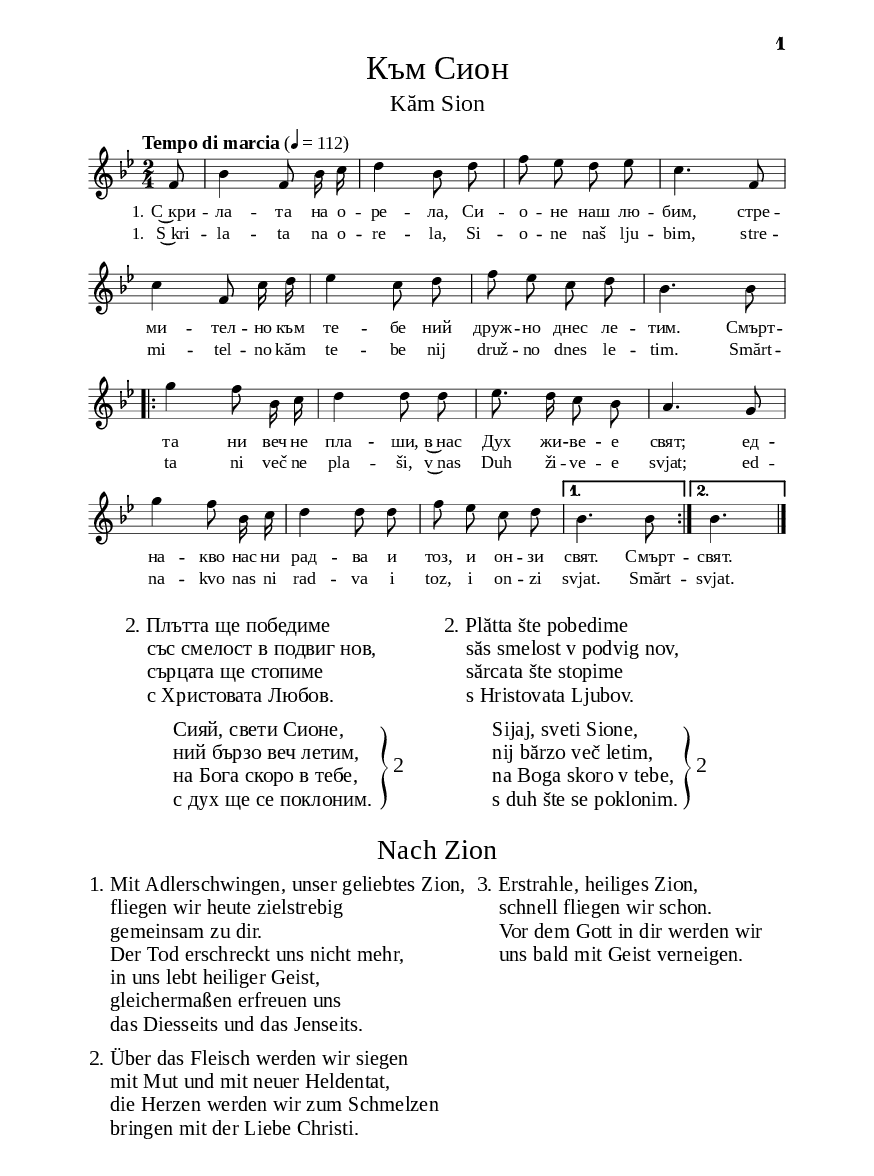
\version "2.24.4"

% include paper part and global functions
\include "include/globals.ily"
"rightBraces054" = \markup {
  \column {
    % repeat braces
    \translate #'(0 . -18.7 )
    \right-brace #40
  }
  \column {
    % repeat numbers
    \translate #'(0 . -19.3 )
    2
  }
}


\bookpart {


  \label #'ref054
  \tocItem \markup "Към Сион – Kăm Sion"

  \include "include/bookpart-paper.ily"


  \score {
    \include "include/score-layout.ily"

    \new Voice \absolute  {
      \clef treble
      \key bes \major
      \time 2/4

      \tempoFunc "Tempo di marcia" 4 "112"
      \autoBeamOff

      \partial 8
      f'8 |  bes'4 f'8 bes'16 c'' | d''4 bes'8 d'' | f''8 es'' d'' es''  |

      c''4. f'8 |\break c''4 f'8 c''16 d'' | es''4 c''8 d'' | f''8 es'' c'' d''  |

      bes'4. bes'8 \repeat volta 2 {
        | \break g''4 f''8 bes'16 c'' d''4 d''8 d'' |

        es''8. d''16 c''8 bes' | a'4. g'8 | \break g''4 f''8 bes'16 c''  |

        d''4 d''8 d'' | f''8 es'' c'' d'' |
      } \alternative {
        { bes'4. bes'8 | }
        {bes'4.   \break }
      } \bar "|."
    }

    \addlyrics {
      \set stanza = "1." С~кри -- ла -- та на о -- ре -- ла, Си -- о -- не наш лю --
      бим, стре -- ми -- тел -- но към те -- бе ний друж -- но днес ле --
      тим. Смърт -- та ни веч не пла -- ши, в~нас
      Дух жи -- ве -- е свят; ед -- на -- кво нас ни
      рад -- ва и тоз, и он -- зи свят. Смърт -- свят.
    }

    \addlyrics {
      \set stanza = "1." S~kri -- la -- ta na o -- re -- la, Si -- o -- ne naš lju --
      bim, stre -- mi -- tel -- no kăm te -- be nij druž -- no dnes le --
      tim. Smărt -- ta ni več ne pla -- ši, v~nas
      Duh ži -- ve -- e svjat; ed -- na -- kvo nas ni
      rad -- va i toz, i on -- zi svjat. Smărt -- svjat.
    }

    \header {
      title = \titleFunc "Към Сион" "Kăm Sion"
    }

    \midi{}

  } % score

  \markup \vspace #1
  \markup \abs-fontsize #10 {
    \hspace #5
    \override #`(baseline-skip . ,bgCoupletBaselineSkip)
    \column {
      \line {   2. Плътта ще победиме}

      \line {   "   "със смелост в подвиг нов,}

      \line {   "   "сърцата ще стопиме}

      \line {   "   "с Христовата Любов.}

      \vspace #0.5

      \line {   "        "Сияй, свети Сионе,}

      \line {   "        "ний бързо веч летим,}

      \line {   "        "на Бога скоро в тебе,}

      \line {   "        "с дух ще се поклоним. }
    } \"rightBraces054"

    \hspace #5
    \override #`(baseline-skip . ,bgCoupletBaselineSkip)
    \column {
      \line {   2. Plătta šte pobedime}

      \line {   "   "săs smelost v podvig nov,}

      \line {   "   "sărcata šte stopime}

      \line {   "   "s Hristovata Ljubov.}

      \vspace #0.5

      \line {   "        "Sijaj, sveti Sione,}

      \line {   "        "nij bărzo več letim,}

      \line {   "        "na Boga skoro v tebe,}

      \line {   "        "s duh šte se poklonim. }
    } \"rightBraces054"
  } % markup

  \markup \empty-two
  \version "2.24.3"

\markup \fill-line { \fontsize #deTitleFontSize "Nach Zion" }
\markup \null
\markup \null
\markup \abs-fontsize #10 {

  \override #`(baseline-skip . ,deCoupletBaselineSkip)

  \column {

    \line { 1. Mit Adlerschwingen, unser geliebtes Zion, }

    \line { "   " fliegen wir heute zielstrebig }
    
    \line { "   " gemeinsam zu dir.}

    \line { "   "Der Tod erschreckt uns nicht mehr, }

    \line { "   "in uns lebt heiliger Geist, }

    \line { "   "gleichermaßen erfreuen uns }

    \line { "   " das Diesseits und das Jenseits.}

      \vspace #0.5
    \line { 2. Über das Fleisch werden wir siegen}

    \line { "   "mit Mut und mit neuer Heldentat, }

    \line { "   " die Herzen werden wir zum Schmelzen }

    \line { "   " bringen mit der Liebe Christi.}

  



  }

     \hspace #1
  \override #`(baseline-skip . ,deCoupletBaselineSkip)

  \column {

    \line { 3. Erstrahle, heiliges Zion,}

    \line { "   "schnell fliegen wir schon.}

    \line { "   "Vor dem Gott in dir werden wir }

    \line { "   " uns bald mit Geist verneigen.}


   }

}


} % bookpart
